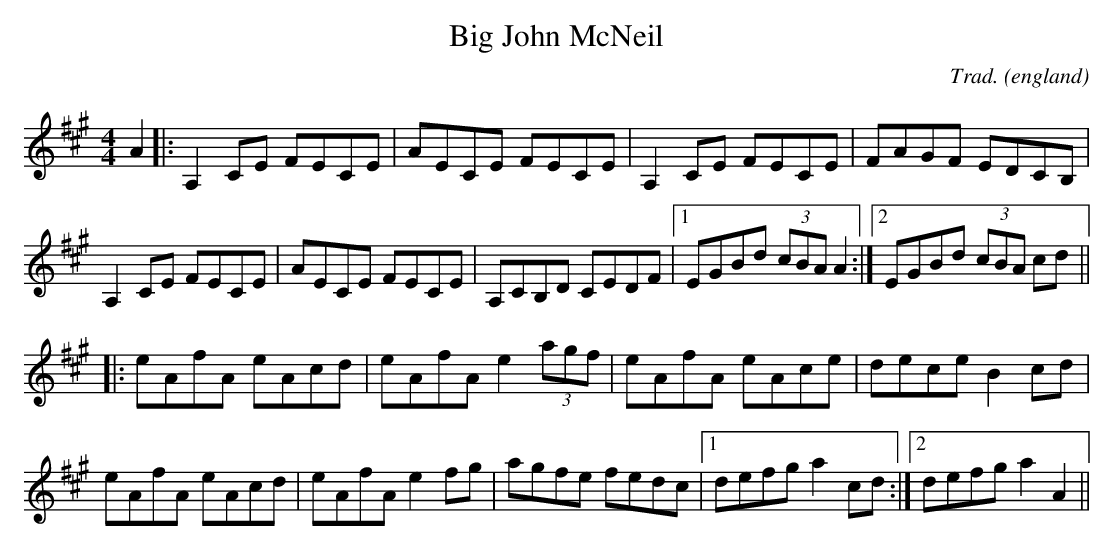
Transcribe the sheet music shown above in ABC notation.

X:1
T:Big John McNeil
O:england
M:4/4
L:1/8
C:Trad.
K:A
A2|:A,2 CE FECE|AECE FECE|A,2 CE FECE|FAGF EDCB,|
A,2 CE FECE|AECE FECE|A,CB,D CEDF|1EGBd (3cBA A2:|2EGBd (3cBA cd||
|:eAfA eAcd|eAfA e2 (3agf|eAfA eAce|dece B2 cd|
eAfA eAcd|eAfA e2 fg|agfe fedc|1defg a2 cd:|2defg a2 A2||
